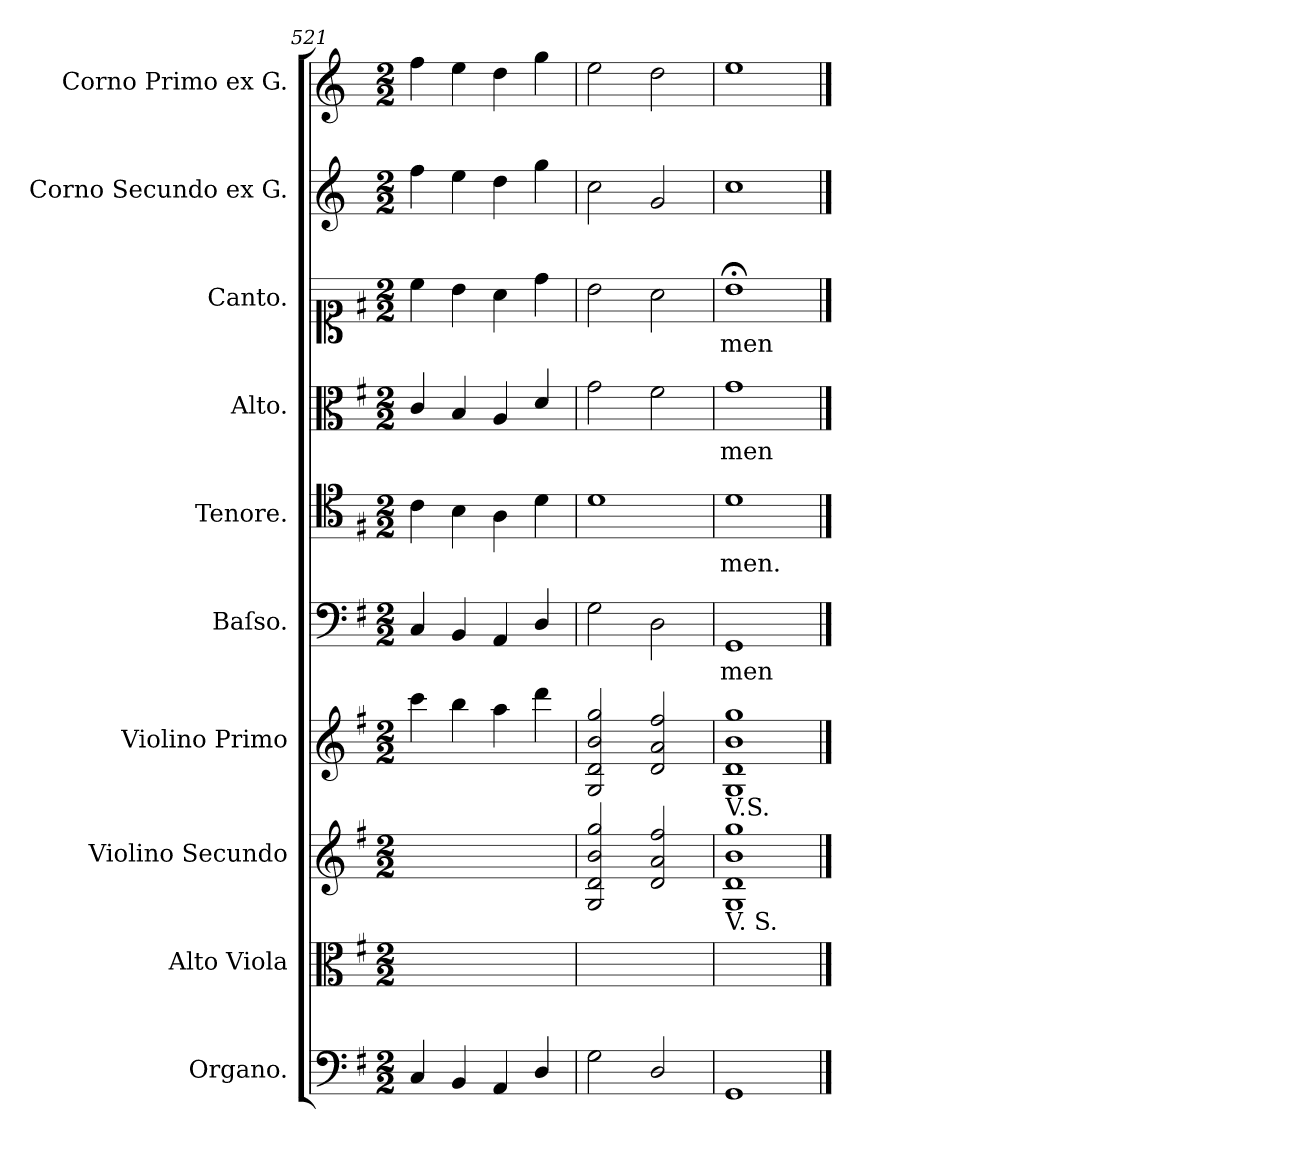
**kern	**kern	**kern	**kern	**kern	**text	**kern	**text	**kern	**text	**kern	**text	**kern	**kern
*part10	*part9	*part8	*part7	*part6	*part6	*part5	*part5	*part4	*part4	*part3	*part3	*part2	*part1
*staff10	*staff9	*staff8	*staff7	*staff6	*staff6	*staff5	*staff5	*staff4	*staff4	*staff3	*staff3	*staff2	*staff1
*I"Organo.	*I"Alto Viola	*I"Violino Secundo	*I"Violino Primo	*I"Baſso.	*	*I"Tenore.	*	*I"Alto.	*	*I"Canto.	*	*I"Corno Secundo ex G.	*I"Corno Primo ex G.
*I'org	*I'a-vla	*I'vl 2	*I'vl 1	*I'B	*	*I'T	*	*I'A	*	*	*	*	*
*clefF4	*clefC3	*clefG2	*clefG2	*clefF4	*	*clefC4	*	*clefC3	*	*clefC1	*	*clefG2	*clefG2
*	*	*	*	*	*	*	*	*	*	*	*	*ITrd3c5	*ITrd3c5
*k[f#]	*k[f#]	*k[f#]	*k[f#]	*k[f#]	*	*k[f#]	*	*k[f#]	*	*k[f#]	*	*k[f#]	*k[f#]
*G:	*G:	*G:	*G:	*G:	*	*G:	*	*G:	*	*G:	*	*G:	*G:
*M2/2	*M2/2	*M2/2	*M2/2	*M2/2	*	*M2/2	*	*M2/2	*	*M2/2	*	*M2/2	*M2/2
=521	=521	=521	=521	=521	=521	=521	=521	=521	=521	=521	=521	=521	=521
4C/	1ryy	4c/yy	4ccc\	4C/	.	4c\	.	4c/	.	4cc\	.	4cc\	4cc\
4BB/	.	4B/yy	4bb\	4BB/	.	4B\	.	4B/	.	4b\	.	4b\	4b\
4AA/	.	4A/yy	4aa\	4AA/	.	4A\	.	4A/	.	4a\	.	4a\	4a\
4D/	.	4f#/yy	4ddd\	4D/	.	4d\	.	4d/	.	4dd\	.	4dd\	4dd\
=522	=522	=522	=522	=522	=522	=522	=522	=522	=522	=522	=522	=522	=522
2G\	1ryy	2G/ 2d/ 2b/ 2gg/	2G/ 2d/ 2b/ 2gg/	2G\	.	1d	.	2g\	.	2b\	.	2g\	2b\
2D/	.	2d/ 2a/ 2ff#/	2d/ 2a/ 2ff#/	2D\	.	.	.	2f#\	.	2a\	.	2d/	2a\
=523	=523	=523	=523	=523	=523	=523	=523	=523	=523	=523	=523	=523	=523
!	!	!	!LO:TX:b:t=V.S.	!	!	!	!	!	!	!	!	!	!
!	!	!LO:TX:b:t=V. S.	!	!	!	!	!	!	!	!	!	!	!
1GG	1ryy	1G 1d 1b 1gg	1G 1d 1b 1gg	1GG	-men	1d	-men.	1g	-men	1b;<	-men	1g	1b
==	==	==	==	==	==	==	==	==	==	==	==	==	==
*-	*-	*-	*-	*-	*-	*-	*-	*-	*-	*-	*-	*-	*-
